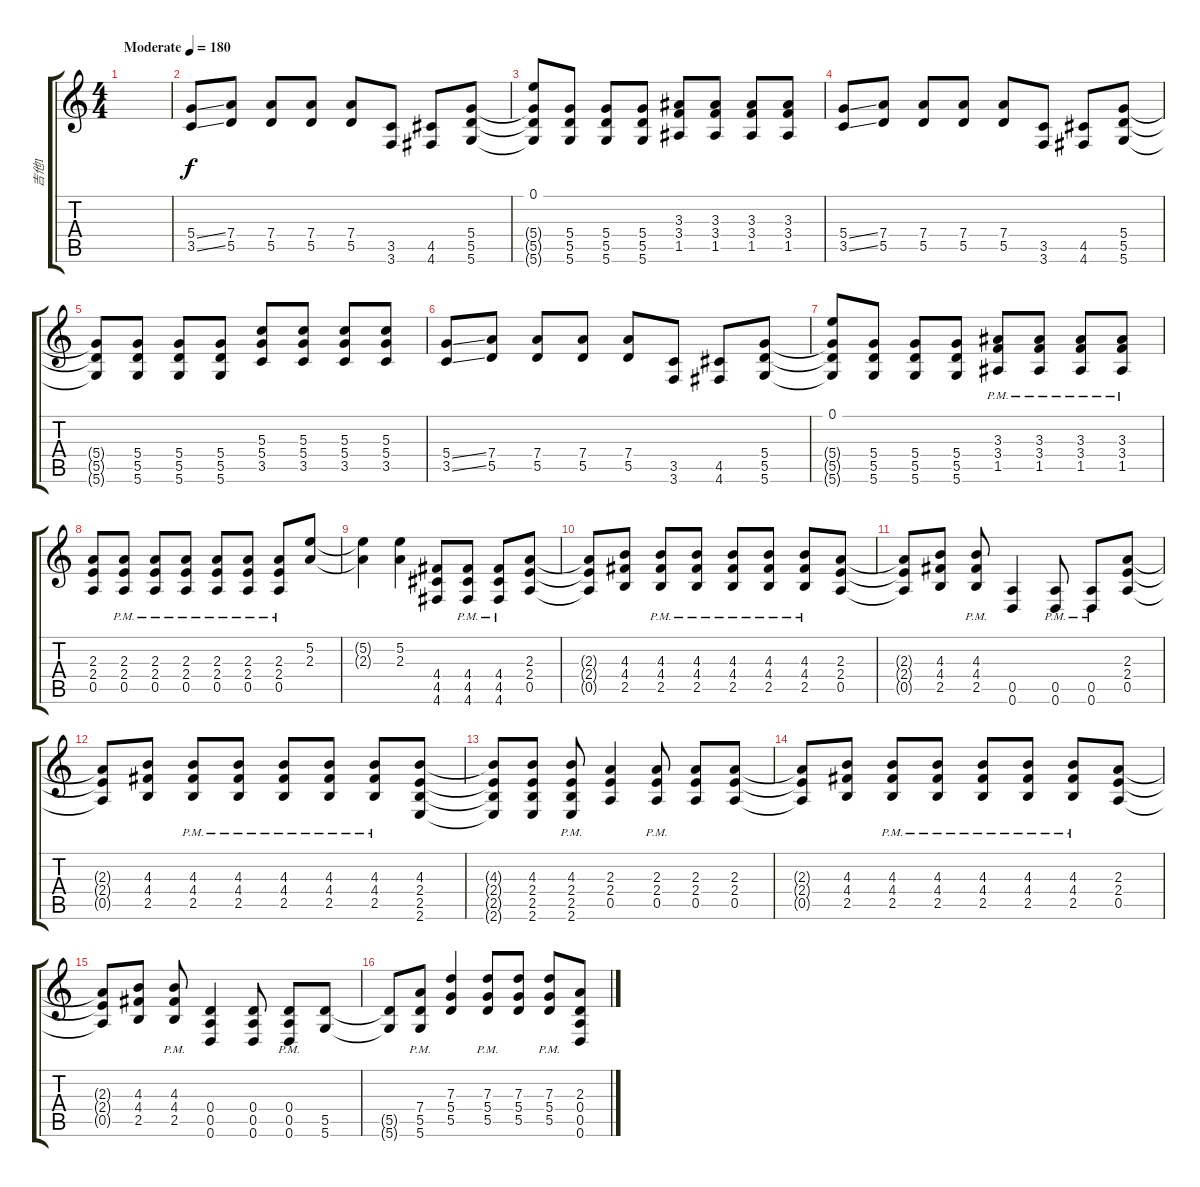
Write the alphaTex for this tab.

\track ("吉他1" "吉他1") {instrument distortionguitar}
\staff {score tabs}
\tuning (E4 B3 G3 D3 A2 D2) {hide}
\ts (4 4)
\tempo (180 "Moderate")
\clef g2
\ks c
|
(5.4{ss} 3.5{ss}).8 (7.4 5.5).8 (7.4 5.5).8 (7.4 5.5).8 (7.4 5.5).8 (3.5 3.6).8 (4.5 4.6).8 (5.4 5.5 5.6).8 |
(0.1 5.4{t} 5.5{t} 5.6{t}).8 (5.4 5.5 5.6).8 (5.4 5.5 5.6).8 (5.4 5.5 5.6).8 (3.3 3.4 1.5).8 (3.3 3.4 1.5).8 (3.3 3.4 1.5).8 (3.3 3.4 1.5).8 |
(5.4{ss} 3.5{ss}).8 (7.4 5.5).8 (7.4 5.5).8 (7.4 5.5).8 (7.4 5.5).8 (3.5 3.6).8 (4.5 4.6).8 (5.4 5.5 5.6).8 |
(5.4{t} 5.5{t} 5.6{t}).8 (5.4 5.5 5.6).8 (5.4 5.5 5.6).8 (5.4 5.5 5.6).8 (5.3 5.4 3.5).8 (5.3 5.4 3.5).8 (5.3 5.4 3.5).8 (5.3 5.4 3.5).8 |
(5.4{ss} 3.5{ss}).8 (7.4 5.5).8 (7.4 5.5).8 (7.4 5.5).8 (7.4 5.5).8 (3.5 3.6).8 (4.5 4.6).8 (5.4 5.5 5.6).8 |
(0.1 5.4{t} 5.5{t} 5.6{t}).8 (5.4 5.5 5.6).8 (5.4 5.5 5.6).8 (5.4 5.5 5.6).8 (3.3{pm} 3.4{pm} 1.5{pm}).8 (3.3{pm} 3.4{pm} 1.5{pm}).8 (3.3{pm} 3.4{pm} 1.5{pm}).8 (3.3{pm} 3.4{pm} 1.5{pm}).8 |
(2.3 2.4 0.5).8 (2.3{pm} 2.4{pm} 0.5{pm}).8 (2.3{pm} 2.4{pm} 0.5{pm}).8 (2.3{pm} 2.4{pm} 0.5{pm}).8 (2.3{pm} 2.4{pm} 0.5{pm}).8 (2.3{pm} 2.4{pm} 0.5{pm}).8 (2.3{pm} 2.4{pm} 0.5{pm}).8 (5.2 2.3).8 |
(5.2{t} 2.3{t}).4 (5.2 2.3).4 (4.4 4.5 4.6).8 (4.4{pm} 4.5{pm} 4.6{pm}).8 (4.4{pm} 4.5{pm} 4.6{pm}).8 (2.3 2.4 0.5).8 |
(2.3{t} 2.4{t} 0.5{t}).8 (4.3 4.4 2.5).8 (4.3{pm} 4.4{pm} 2.5{pm}).8 (4.3{pm} 4.4{pm} 2.5{pm}).8 (4.3{pm} 4.4{pm} 2.5{pm}).8 (4.3{pm} 4.4{pm} 2.5{pm}).8 (4.3{pm} 4.4{pm} 2.5{pm}).8 (2.3 2.4 0.5).8 |
(2.3{t} 2.4{t} 0.5{t}).8 (4.3 4.4 2.5).8 (4.3{pm} 4.4{pm} 2.5{pm}).8 (0.5 0.6).4 (0.5{pm} 0.6{pm}).8 (0.5{pm} 0.6{pm}).8 (2.3 2.4 0.5).8 |
(2.3{t} 2.4{t} 0.5{t}).8 (4.3 4.4 2.5).8 (4.3{pm} 4.4{pm} 2.5{pm}).8 (4.3{pm} 4.4{pm} 2.5{pm}).8 (4.3{pm} 4.4{pm} 2.5{pm}).8 (4.3{pm} 4.4{pm} 2.5{pm}).8 (4.3{pm} 4.4{pm} 2.5{pm}).8 (4.3 2.4 2.5 2.6).8 |
(4.3{t} 2.4{t} 2.5{t} 2.6{t}).8 (4.3 2.4 2.5 2.6).8 (4.3{pm} 2.4{pm} 2.5{pm} 2.6{pm}).8 (2.3 2.4 0.5).4 (2.3{pm} 2.4{pm} 0.5{pm}).8 (2.3 2.4 0.5).8 (2.3 2.4 0.5).8 |
(2.3{t} 2.4{t} 0.5{t}).8 (4.3 4.4 2.5).8 (4.3{pm} 4.4{pm} 2.5{pm}).8 (4.3{pm} 4.4{pm} 2.5{pm}).8 (4.3{pm} 4.4{pm} 2.5{pm}).8 (4.3{pm} 4.4{pm} 2.5{pm}).8 (4.3{pm} 4.4{pm} 2.5{pm}).8 (2.3 2.4 0.5).8 |
(2.3{t} 2.4{t} 0.5{t}).8 (4.3 4.4 2.5).8 (4.3{pm} 4.4{pm} 2.5{pm}).8 (0.4 0.5 0.6).4 (0.4 0.5 0.6).8 (0.4{pm} 0.5{pm} 0.6{pm}).8 (5.5 5.6).8 |
(5.5{t} 5.6{t}).8 (7.4{pm} 5.5{pm} 5.6{pm}).8 (7.3 5.4 5.5).4 (7.3{pm} 5.4{pm} 5.5{pm}).8 (7.3 5.4 5.5).8 (7.3{pm} 5.4{pm} 5.5{pm}).8 (2.3 0.4 0.5 0.6).8
